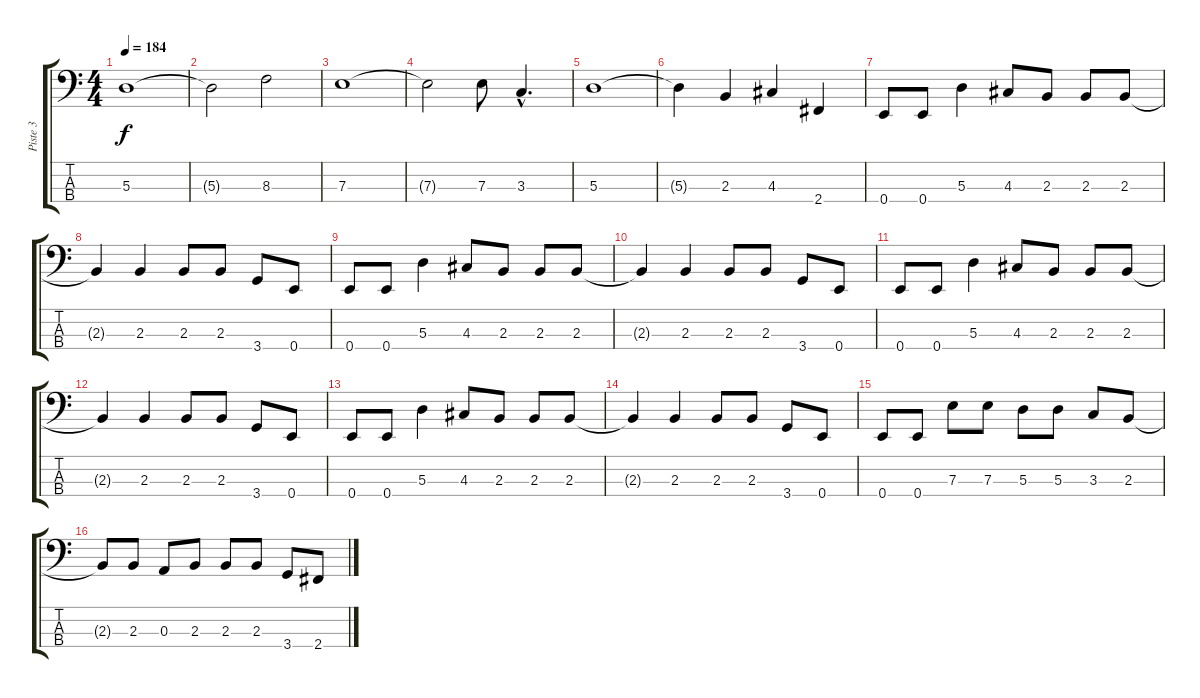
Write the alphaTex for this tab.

\track ("Piste 3" "Piste 3") {instrument slapbass2}
\staff {score tabs}
\tuning (G2 D2 A1 E1) {hide}
\ts (4 4)
\tempo 184
\clef f4
\ks c
5.3.1{dy f} |
5.3{t}.2 8.3.2 |
7.3.1 |
7.3{t}.2 7.3.8 3.3{hac}.4{d} |
5.3.1 |
5.3{t}.4 2.3.4 4.3.4 2.4.4 |
0.4.8 0.4.8 5.3.4 4.3.8 2.3.8 2.3.8 2.3.8 |
2.3{t}.4 2.3.4 2.3.8 2.3.8 3.4.8 0.4.8 |
0.4.8 0.4.8 5.3.4 4.3.8 2.3.8 2.3.8 2.3.8 |
2.3{t}.4 2.3.4 2.3.8 2.3.8 3.4.8 0.4.8 |
0.4.8 0.4.8 5.3.4 4.3.8 2.3.8 2.3.8 2.3.8 |
2.3{t}.4 2.3.4 2.3.8 2.3.8 3.4.8 0.4.8 |
0.4.8 0.4.8 5.3.4 4.3.8 2.3.8 2.3.8 2.3.8 |
2.3{t}.4 2.3.4 2.3.8 2.3.8 3.4.8 0.4.8 |
0.4.8 0.4.8 7.3.8 7.3.8 5.3.8 5.3.8 3.3.8 2.3.8 |
2.3{t}.8 2.3.8 0.3.8 2.3.8 2.3.8 2.3.8 3.4.8 2.4.8
